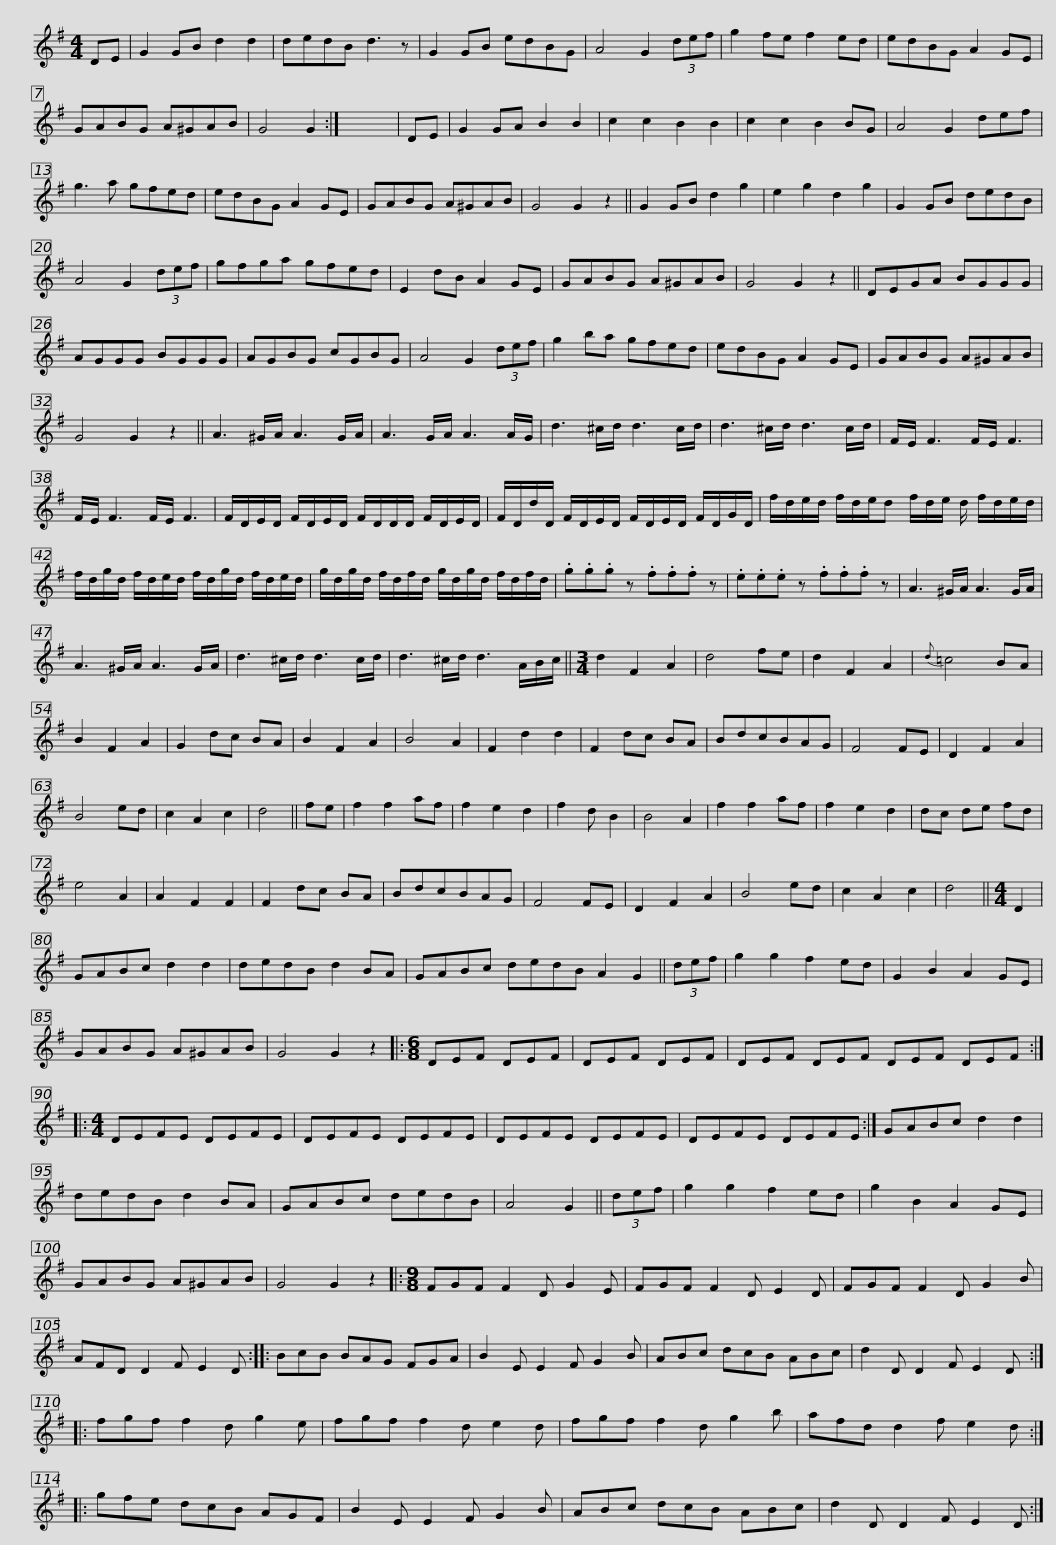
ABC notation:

X:1
L:1/8
M:4/4
I:linebreak $
K:G
V:1 treble
V:1
 DE | G2 GB d2 d2 | dedB d3 z | G2 GB edBG | A4 G2 (3def | %5
 g2 fe f2 ed | edBG A2 GE |$ GABG A^GAB | G4 G2 :| x8 | %10
 DE | G2 GA B2 B2 | c2 c2 B2 B2 | c2 c2 B2 BG | A4 G2 def | %15
 g3 a gfed |$ edBG A2 GE | GABG A^GAB | G4 G2 z2 || G2 GB d2 g2 | %20
 e2 g2 d2 g2 | G2 GB dedB | A4 G2 (3def |$ gfga gfed | E2 dB A2 GE | %25
 GABG A^GAB | G4 G2 z2 || DEGA BGGG | AGGG BGGG |$ AGBG cGBG | %30
 A4 G2 (3def | g2 ba gfed | edBG A2 GE | GABG A^GAB | G4 G2 z2 ||$ %35
 A3 ^G/A/ A3 G/A/ | A3 G/A/ A3 A/G/ | d3 ^c/d/ d3 c/d/ | d3 ^c/d/ d3 c/d/ | F/E/ F3 F/E/ F3 | %40
 F/E/ F3 F/E/ F3 |$ F/D/E/D/ F/D/E/D/ F/D/D/D/ F/D/E/D/ | F/D/d/D/ F/D/E/D/ F/D/E/D/ F/D/G/D/ | f/d/e/d/ f/d/e/d f/d/e/ d/ f/d/e/d/ |$ f/d/g/d/ f/d/e/d/ f/d/g/d/ f/d/e/d/ | %45
 g/d/g/d/ f/d/f/d/ g/d/g/d/ f/d/f/d/ | .g.g.g z .f.f.f z | .e.e.e z .f.f.f z |$ A3 ^G/A/ A3 G/A/ | A3 ^G/A/ A3 G/A/ | %50
 d3 ^c/d/ d3 c/d/ | d3 ^c/d/ d3 A/B/c/ ||[M:3/4] d2 F2 A2 | d4 fe | d2 F2 A2 |$ %55
{d} =c4 BA | B2 F2 A2 | G2 dc BA | B2 F2 A2 | B4 A2 | %60
 F2 d2 d2 | F2 dc BA | BdcBAG | F4 FE | D2 F2 A2 | %65
 B4 ed |$ c2 A2 c2 | d4 || fe | f2 f2 af | %70
 f2 e2 d2 | f2 d B2 | B4 A2 | f2 f2 af | f2 e2 d2 | %75
 dc de fd | e4 A2 | A2 F2 F2 |$ F2 dc BA | BdcBAG | %80
 F4 FE | D2 F2 A2 | B4 ed | c2 A2 c2 | d4 || %85
[M:4/4] D2 | GABc d2 d2 | dedB d2 BA |$ GABc dedB A2 G2 || (3def | %90
 g2 g2 f2 ed | G2 B2 A2 GE | GABG A^GAB | G4 G2 z2 |:[M:6/8] DEF DEF |$ %95
 DEF DEF | DEF DEF DEF DEF ::[M:4/4] DEFE DEFE | DEFE DEFE | DEFE DEFE |$ %100
 DEFE DEFE :| GABc d2 d2 | dedB d2 BA | GABc dedB | A4 G2 || %105
 (3def | g2 g2 f2 ed | g2 B2 A2 GE |$ GABG A^GAB | G4 G2 z2 |: %110
[M:9/8] FGF F2 D G2 E | FGF F2 D E2 D | FGF F2 D G2 B |$ AFD D2 F E2 D :: BcB BAG FGA | %115
 B2 E E2 F G2 B | ABc dcB ABc | d2 D D2 F E2 D ::$ fgf f2 d g2 e | fgf f2 d e2 d | %120
 fgf f2 d g2 b | afd d2 f e2 d :: gfe dcB AGF |$ B2 E E2 F G2 B | ABc dcB ABc | %125
 d2 D D2 F E2 D :| %126
